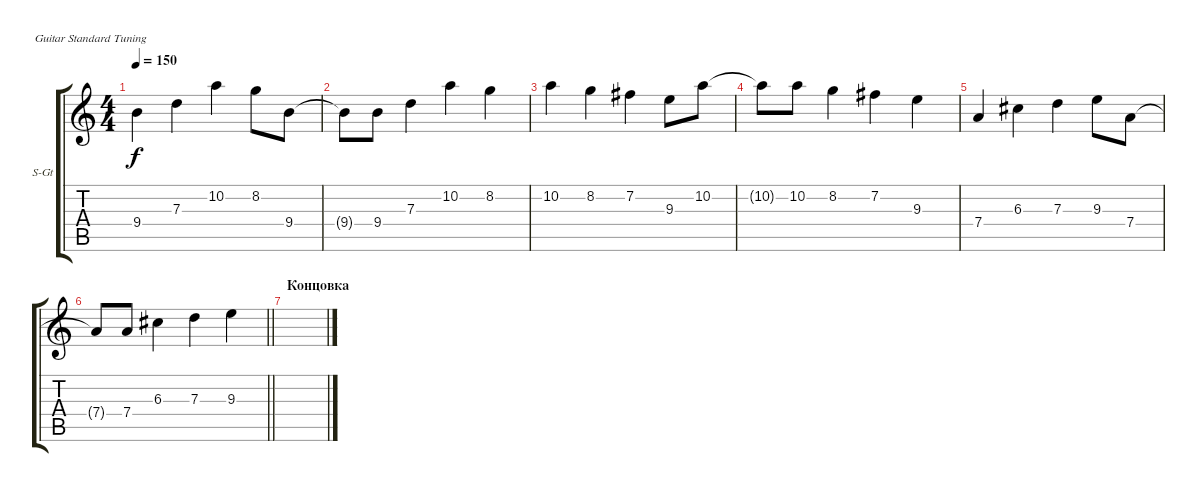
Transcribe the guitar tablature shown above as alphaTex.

\bracketExtendMode groupsimilarinstruments
\firstSystemTrackNameOrientation horizontal
\otherSystemsTrackNameOrientation horizontal
\track ("Delay Effect" "S-Gt") {instrument acousticguitarsteel}
\staff {score tabs}
\tuning (E4 B3 G3 D3 A2 E2)
\ts (4 4)
\tempo 150
\clef g2
\scale
0.333333
\ks c
9.4.4{dy f} 7.3.4 10.2.4 8.2.8 9.4.8 |
\scale
0.333333 9.4{t}.8 9.4.8 7.3.4 10.2.4 8.2.4 |
\scale
0.333333 10.2.4 8.2.4 7.2.4 9.3.8 10.2.8 |
\scale
0.333333 10.2{t}.8 10.2.8 8.2.4 7.2.4 9.3.4 |
\scale
0.333333 7.4.4 6.3.4 7.3.4 9.3.8 7.4.8 |
\scale
0.333333
\barLineRight lightlight
7.4{t}.8 7.4.8 6.3.4 7.3.4 9.3.4 |
\section ("" "Концовка")
\scale
0.333333 |
\scale
0.333333 |
\scale
0.333333 |
\scale
0.333333 |
\scale
0.333333 |
\scale
0.333333 |
\scale
0.333333
